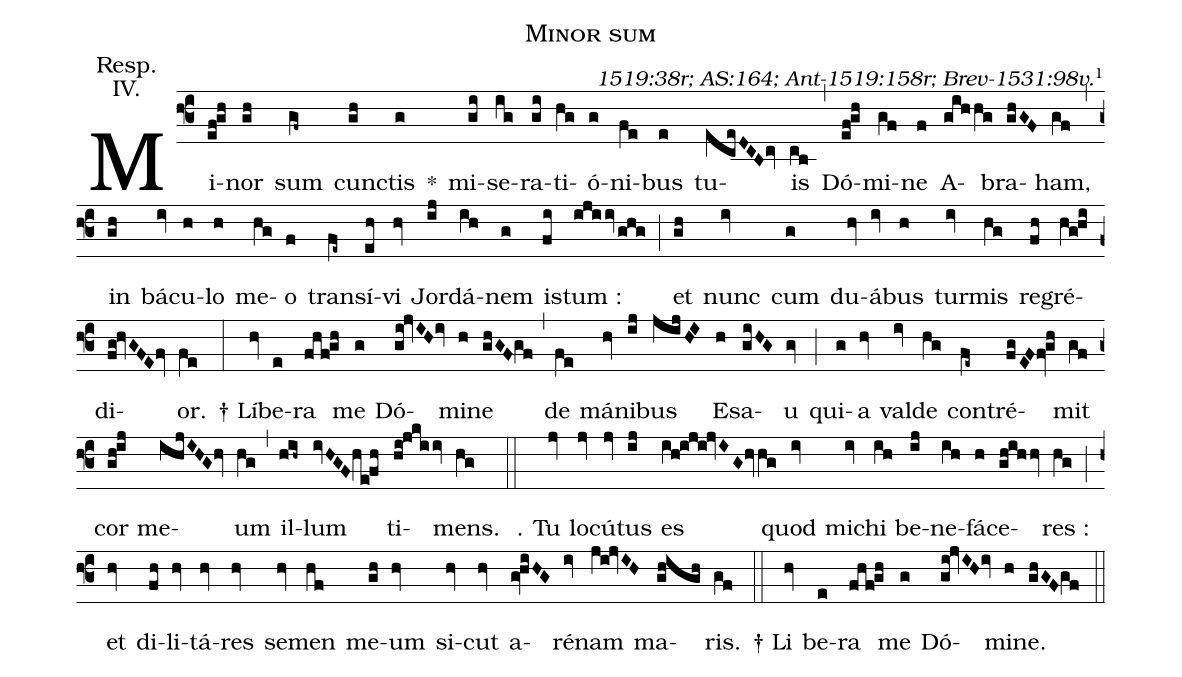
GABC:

name: Minor sum;
commentary: 1519:38r; AS:164; Ant-1519:158r; Brev-1531:98v.\footnote{The Sarum antiphoners and processionals clearly separate the dipthong `a--u' in `Esau.'};
annotation: Resp.;
annotation: IV.;
%%
(f3) Mi(ef!gh)nor(gh) sum(gf~) cunc(gh)tis(g) *() mi(gi)se(ig)ra(gi)ti(hg)ó(g)ni(fe)bus(e) tu(eceDCB/0cv)is(cb) (,)
Dó(ef!gh)mi(gf)ne(f) A(gih/hg)bra(ghGF)ham,(gf) (,)
in(gh) bá(iv)cu(h)lo(h) me(hg)o(f) tran(fe~)sí(eh)vi(hv) Jor(ij)dá(ih)nem(g) is(fi)tum :(ijiivghg) (;)
et(gh) nunc(iv) cum(g) du(hv)á(iv)bus(h) tur(iv)mis(hg) re(fh)gré(hg!hi)di(fg!hvGFE/0fv)or.(fe) (:)

<sp>†</sp> Lí(hv)be(e)ra(fhf!gh) me(g) Dó(gi!jvIH/0iv)mi(h)ne(ghGF/0gf) (,)
de(fe) má(hv)ni(ij)bus(jijHI) E(h)sa(giHG)u(gv) (;)
qui(g)a(hv) val(iv)de(hg) con(fe~)tré(fgEF/0fv!gh)mit(gf) cor(gh!ij) me(ihjIHG/0hv)um(hg) (,)
il(hih~)lum(ivHGF/0he!fh) ti(hi!jkiiv)mens.(hg) (::)

<sp>℣.</sp> Tu(jv) lo(jv)cú(jv)tus(ij) es(ih!iji!jvIG/0hvhg) quod(iv) mi(iv)chi(ih) be(ij)ne(ih)fá(h)ce(gh!i!hhv)res :(hg) (;)
et(hv) di(fh)li(hv)tá(hv)res(hv) se(hv)men(hf) me(gh)um(hv) si(hv)cut(hv) a(gv!hiHG)ré(iv)nam(ji!jvIH) ma(gh@igh)ris.(gf) (::)

<sp>†</sp> Li(hv) be(e)ra(fhf!gh) me(g) Dó(gi!jvIH/0iv)mi(h)ne.(ghGF/0gf) (::)
